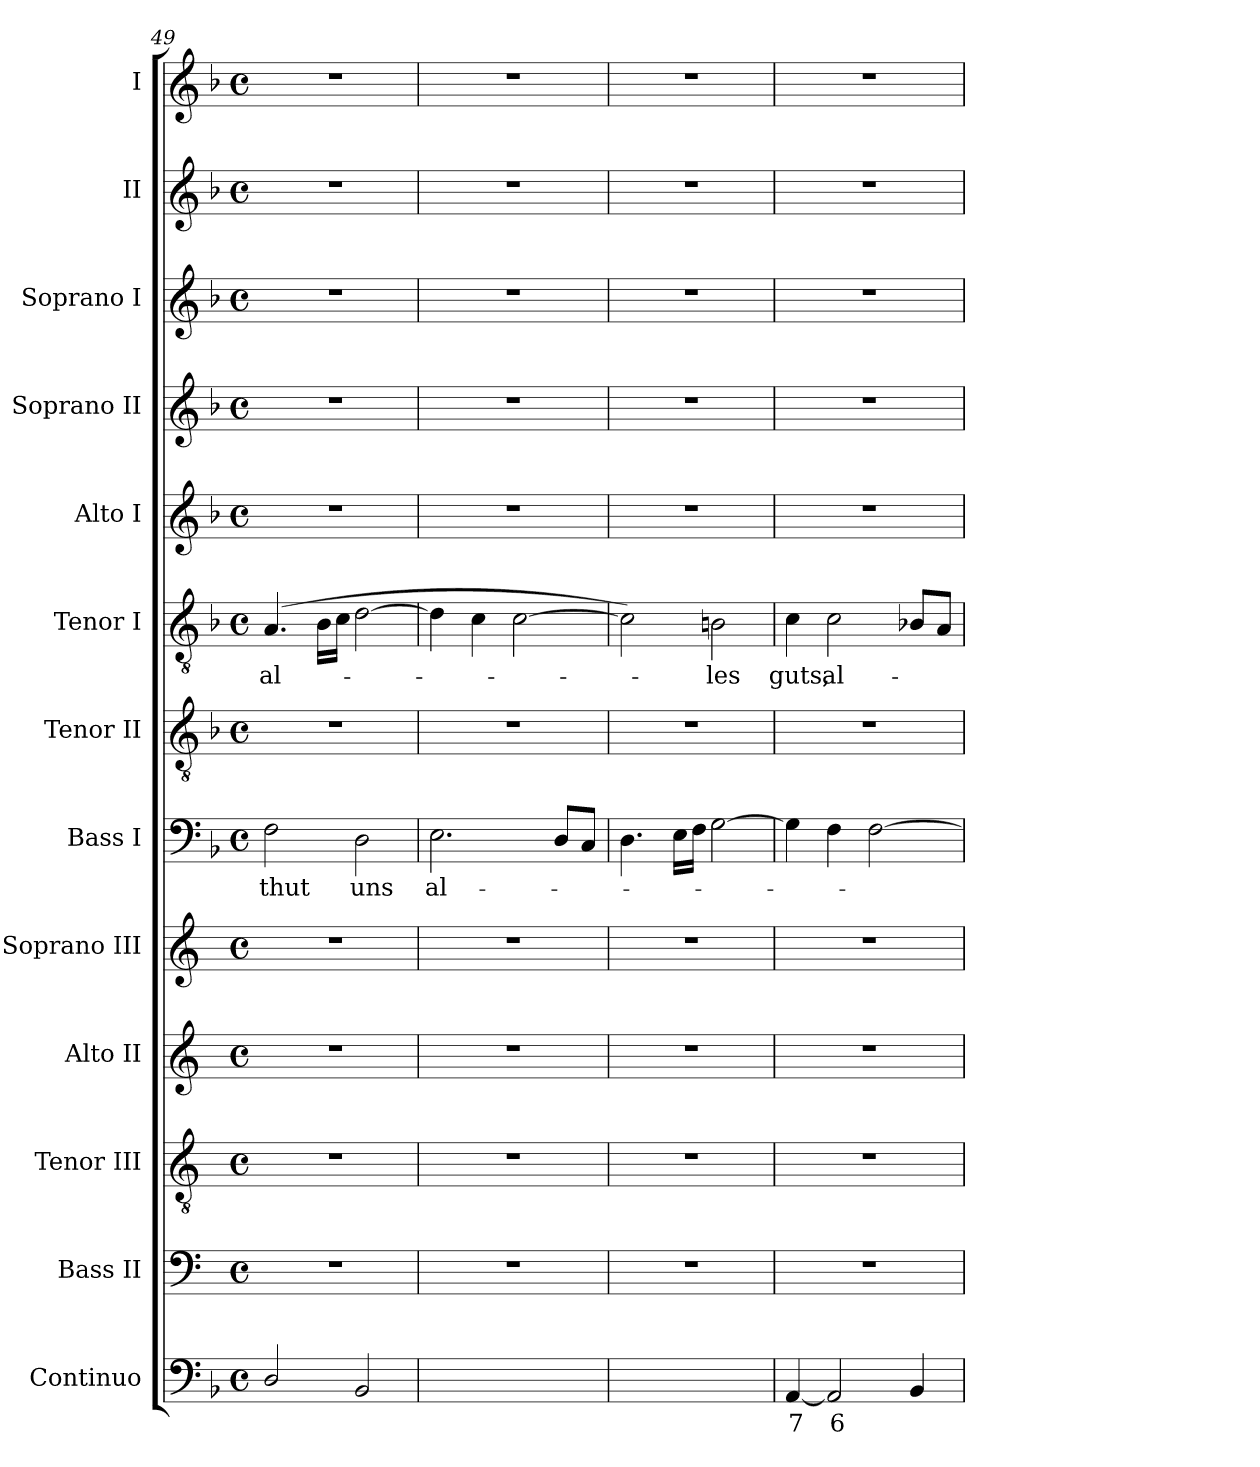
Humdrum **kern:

**kern	**text	**kern	**kern	**kern	**kern	**kern	**text	**kern	**kern	**text	**kern	**kern	**kern	**kern	**kern
*part13	*part13	*part12	*part11	*part10	*part9	*part8	*part8	*part7	*part6	*part6	*part5	*part4	*part3	*part2	*part1
*staff13	*staff13	*staff12	*staff11	*staff10	*staff9	*staff8	*staff8	*staff7	*staff6	*staff6	*staff5	*staff4	*staff3	*staff2	*staff1
*I"Continuo	*	*I"Bass II	*I"Tenor III	*I"Alto II	*I"Soprano III	*I"Bass I	*	*I"Tenor II	*I"Tenor I	*	*I"Alto I	*I"Soprano II	*I"Soprano I	*I"II	*I"I
*	*	*I'B	*I'T	*I'A	*I'S	*I'B I	*	*I'T II	*I'T I	*	*I'A I	*I'S II	*I'S I	*I'II	*I'I
*clefF4	*	*clefF4	*clefGv2	*clefG2	*clefG2	*clefF4	*	*clefGv2	*clefGv2	*	*clefG2	*clefG2	*clefG2	*clefG2	*clefG2
*	*	*ITrd4c7	*ITrd4c7	*ITrd4c7	*ITrd4c7	*	*	*	*	*	*	*	*	*	*
*k[b-]	*	*k[b-]	*k[b-]	*k[b-]	*k[b-]	*k[b-]	*	*k[b-]	*k[b-]	*	*k[b-]	*k[b-]	*k[b-]	*k[b-]	*k[b-]
*F:	*	*F:	*F:	*F:	*F:	*F:	*	*F:	*F:	*	*F:	*F:	*F:	*F:	*F:
*M4/4	*	*M4/4	*M4/4	*M4/4	*M4/4	*M4/4	*	*M4/4	*M4/4	*	*M4/4	*M4/4	*M4/4	*M4/4	*M4/4
*met(c)	*	*met(c)	*met(c)	*met(c)	*met(c)	*met(c)	*	*met(c)	*met(c)	*	*met(c)	*met(c)	*met(c)	*met(c)	*met(c)
=49	=49	=49	=49	=49	=49	=49	=49	=49	=49	=49	=49	=49	=49	=49	=49
!	!	!	!	!	!	!	!LO:LY:b	!	!	!LO:LY:b	!	!	!	!	!
2D/	.	1r	1r	1r	1r	2F	thut	1r	(>4.A	al-	1r	1r	1r	1r	1r
.	.	.	.	.	.	.	.	.	16B-LL	.	.	.	.	.	.
.	.	.	.	.	.	.	.	.	16cJJ	.	.	.	.	.	.
!	!	!	!	!	!	!	!LO:LY:b	!	!	!	!	!	!	!	!
2BB-	.	.	.	.	.	2D	uns	.	[2d	.	.	.	.	.	.
=50	=50	=50	=50	=50	=50	=50	=50	=50	=50	=50	=50	=50	=50	=50	=50
!	!LO:LY:b	!	!	!	!	!	!LO:LY:b	!	!	!	!	!	!	!	!
[2AAyy	4	1r	1r	1r	1r	2.E	al-	1r	4d]	.	1r	1r	1r	1r	1r
.	.	.	.	.	.	.	.	.	4c	.	.	.	.	.	.
!	!LO:LY:b	!	!	!	!	!	!	!	!	!	!	!	!	!	!
2AAyy]	3	.	.	.	.	.	.	.	[2c	.	.	.	.	.	.
.	.	.	.	.	.	8DL	.	.	.	.	.	.	.	.	.
.	.	.	.	.	.	8CJ	.	.	.	.	.	.	.	.	.
=51	=51	=51	=51	=51	=51	=51	=51	=51	=51	=51	=51	=51	=51	=51	=51
!	!LO:LY:b	!	!	!	!	!	!	!	!	!	!	!	!	!	!
[2GGyy	4	1r	1r	1r	1r	4.D	.	1r	2c])	.	1r	1r	1r	1r	1r
.	.	.	.	.	.	16ELL	.	.	.	.	.	.	.	.	.
.	.	.	.	.	.	16FJJ	.	.	.	.	.	.	.	.	.
!	!	!	!	!	!	!	!	!	!	!LO:LY:b	!	!	!	!	!
2GGyy]	.	.	.	.	.	[2G	.	.	2Bn	les	.	.	.	.	.
=52	=52	=52	=52	=52	=52	=52	=52	=52	=52	=52	=52	=52	=52	=52	=52
!	!LO:LY:b	!	!	!	!	!	!	!	!	!LO:LY:b	!	!	!	!	!
[4AA	7	1r	1r	1r	1r	4G]	.	1r	4c	guts,	1r	1r	1r	1r	1r
!	!LO:LY:b	!	!	!	!	!	!	!	!	!LO:LY:b	!	!	!	!	!
2AA]	6	.	.	.	.	4F	.	.	2c	al-	.	.	.	.	.
.	.	.	.	.	.	[2F	.	.	.	.	.	.	.	.	.
4BB-	.	.	.	.	.	.	.	.	8B-XL	.	.	.	.	.	.
.	.	.	.	.	.	.	.	.	8AJ	.	.	.	.	.	.
=	=	=	=	=	=	=	=	=	=	=	=	=	=	=	=
*-	*-	*-	*-	*-	*-	*-	*-	*-	*-	*-	*-	*-	*-	*-	*-
